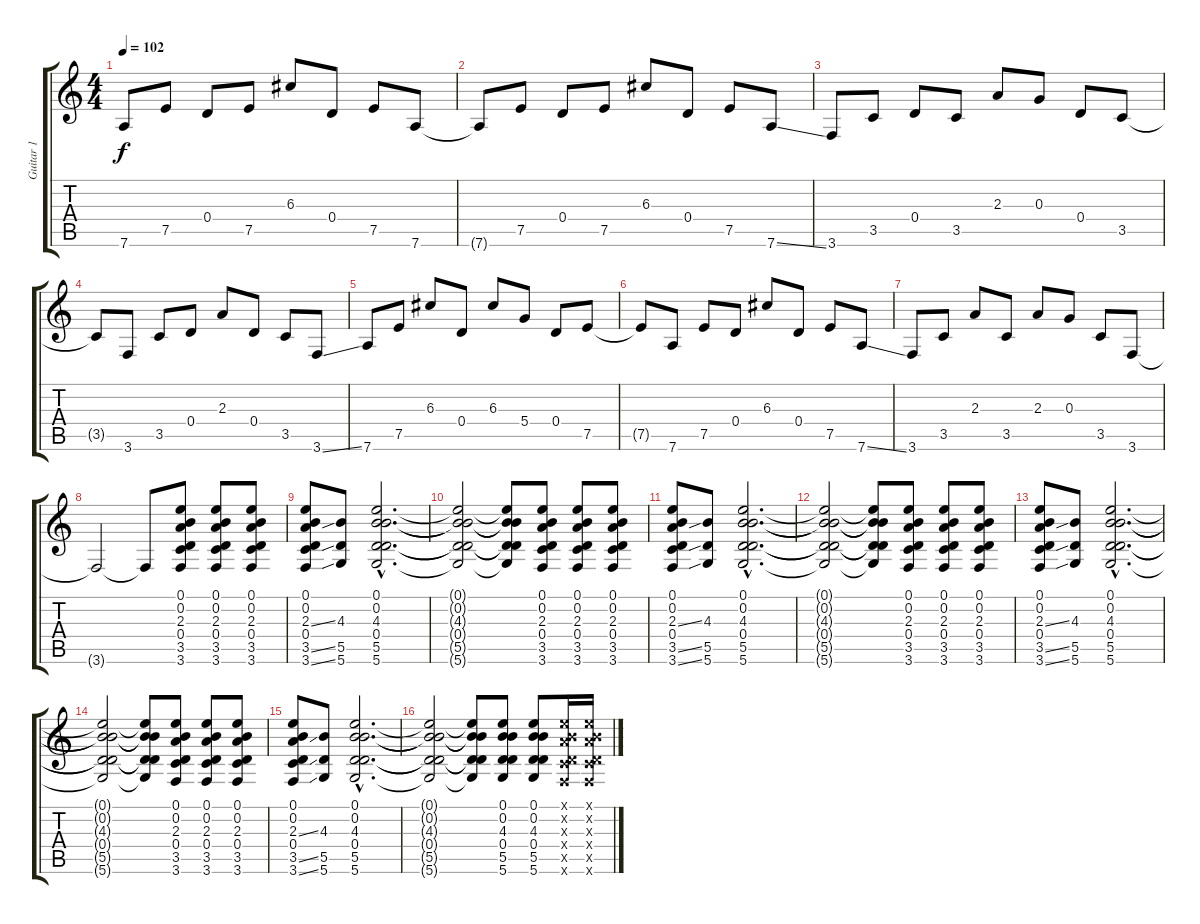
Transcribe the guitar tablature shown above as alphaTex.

\track ("Guitar 1" "Guitar 1") {instrument electricguitarclean}
\staff {score tabs}
\tuning (E4 B3 G3 D3 A2 D2) {hide}
\ts (4 4)
\tempo 102
\clef g2
\ks c
7.6.8{dy f instrument electricguitarclean} 7.5.8 0.4.8 7.5.8 6.3.8 0.4.8 7.5.8 7.6.8 |
7.6{t}.8 7.5.8 0.4.8 7.5.8 6.3.8 0.4.8 7.5.8 7.6{ss}.8 |
3.6.8 3.5.8 0.4.8 3.5.8 2.3.8 0.3.8 0.4.8 3.5.8 |
3.5{t}.8 3.6.8 3.5.8 0.4.8 2.3.8 0.4.8 3.5.8 3.6{ss}.8 |
7.6.8 7.5.8 6.3.8 0.4.8 6.3.8 5.4.8 0.4.8 7.5.8 |
7.5{t}.8 7.6.8 7.5.8 0.4.8 6.3.8 0.4.8 7.5.8 7.6{ss}.8 |
3.6.8 3.5.8 2.3.8 3.5.8 2.3.8 0.3.8 3.5.8 3.6.8 |
3.6{t}.2 3.6{t}.8 (0.1 0.2 2.3 0.4 3.5 3.6).8 (0.1 0.2 2.3 0.4 3.5 3.6).8 (0.1 0.2 2.3 0.4 3.5 3.6).8 |
(0.1 0.2 2.3{ss} 0.4 3.5{ss} 3.6{ss}).8 (4.3 5.5 5.6).8 (0.1{hac} 0.2{hac} 4.3{hac} 0.4{hac} 5.5{hac} 5.6{hac}).2{d} |
(0.1{t} 0.2{t} 4.3{t} 0.4{t} 5.5{t} 5.6{t}).2 (0.1{t} 0.2{t} 4.3{t} 0.4{t} 5.5{t} 5.6{t}).8 (0.1 0.2 2.3 0.4 3.5 3.6).8 (0.1 0.2 2.3 0.4 3.5 3.6).8 (0.1 0.2 2.3 0.4 3.5 3.6).8 |
(0.1 0.2 2.3{ss} 0.4 3.5{ss} 3.6{ss}).8 (4.3 5.5 5.6).8 (0.1{hac} 0.2{hac} 4.3{hac} 0.4{hac} 5.5{hac} 5.6{hac}).2{d} |
(0.1{t} 0.2{t} 4.3{t} 0.4{t} 5.5{t} 5.6{t}).2 (0.1{t} 0.2{t} 4.3{t} 0.4{t} 5.5{t} 5.6{t}).8 (0.1 0.2 2.3 0.4 3.5 3.6).8 (0.1 0.2 2.3 0.4 3.5 3.6).8 (0.1 0.2 2.3 0.4 3.5 3.6).8 |
(0.1 0.2 2.3{ss} 0.4 3.5{ss} 3.6{ss}).8 (4.3 5.5 5.6).8 (0.1{hac} 0.2{hac} 4.3{hac} 0.4{hac} 5.5{hac} 5.6{hac}).2{d} |
(0.1{t} 0.2{t} 4.3{t} 0.4{t} 5.5{t} 5.6{t}).2 (0.1{t} 0.2{t} 4.3{t} 0.4{t} 5.5{t} 5.6{t}).8 (0.1 0.2 2.3 0.4 3.5 3.6).8 (0.1 0.2 2.3 0.4 3.5 3.6).8 (0.1 0.2 2.3 0.4 3.5 3.6).8 |
(0.1 0.2 2.3{ss} 0.4 3.5{ss} 3.6{ss}).8 (4.3 5.5 5.6).8 (0.1{hac} 0.2{hac} 4.3{hac} 0.4{hac} 5.5{hac} 5.6{hac}).2{d} |
(0.1{t} 0.2{t} 4.3{t} 0.4{t} 5.5{t} 5.6{t}).2 (0.1{t} 0.2{t} 4.3{t} 0.4{t} 5.5{t} 5.6{t}).8 (0.1 0.2 4.3 0.4 5.5 5.6).8 (0.1 0.2 4.3 0.4 5.5 5.6).8 (0.1{x} 0.2{x} 2.3{x} 0.4{x} 3.5{x} 3.6{x}).16 (0.1{x} 0.2{x} 2.3{x} 0.4{x} 3.5{x} 3.6{x}).16
